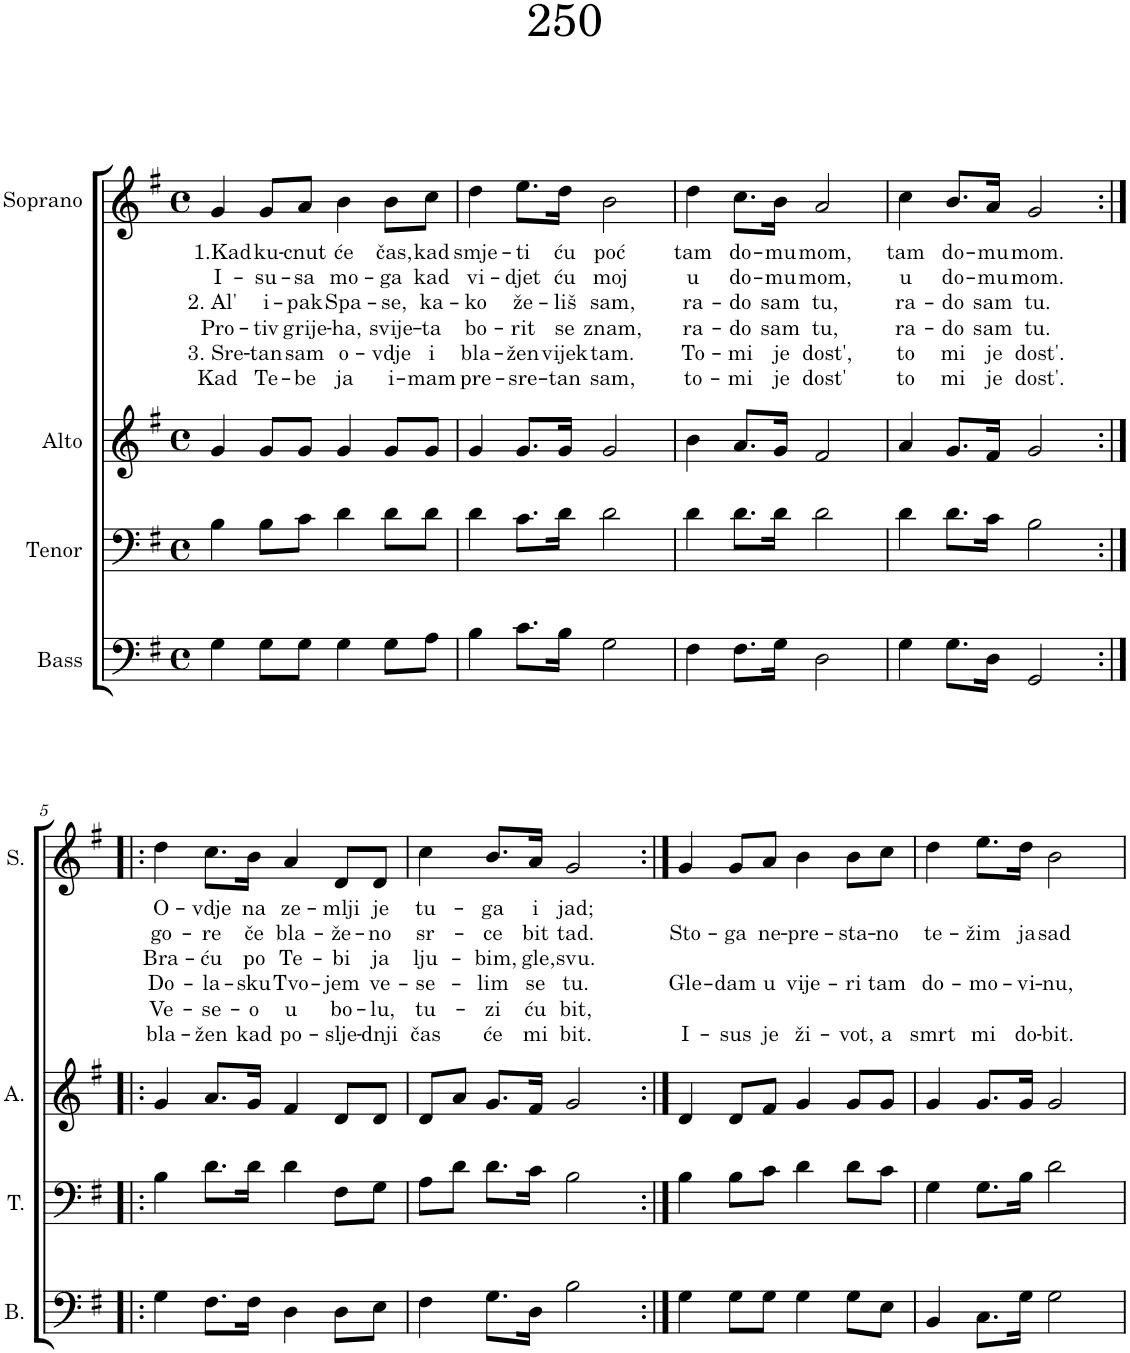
**kern	**kern	**kern	**kern	**text	**text	**text	**text	**text	**text
*part4	*part3	*part2	*part1	*part1	*part1	*part1	*part1	*part1	*part1
*staff4	*staff3	*staff2	*staff1	*staff1	*staff1	*staff1	*staff1	*staff1	*staff1
*I"Bass	*I"Tenor	*I"Alto	*I"Soprano	*	*	*	*	*	*
*I'B.	*I'T.	*I'A.	*I'S.	*	*	*	*	*	*
*clefF4	*clefF4	*clefG2	*clefG2	*	*	*	*	*	*
*k[f#]	*k[f#]	*k[f#]	*k[f#]	*	*	*	*	*	*
*M4/4	*M4/4	*M4/4	*M4/4	*	*	*	*	*	*
*met(c)	*met(c)	*met(c)	*met(c)	*	*	*	*	*	*
=1	=1	=1	=1	=1	=1	=1	=1	=1	=1
!	!	!	!	!LO:LY:b	!LO:LY:b	!LO:LY:b	!LO:LY:b	!LO:LY:b	!LO:LY:b
4G\	4B\	4g/	4g/	1.Kad	I-	2. Al'	Pro-	3. Sre-	Kad
!	!	!	!	!LO:LY:b	!LO:LY:b	!LO:LY:b	!LO:LY:b	!LO:LY:b	!LO:LY:b
8G\L	8B\L	8g/L	8g/L	ku-	-su-	i-	-tiv	-tan	Te-
!	!	!	!	!LO:LY:b	!LO:LY:b	!LO:LY:b	!LO:LY:b	!LO:LY:b	!LO:LY:b
8G\J	8c\J	8g/J	8a/J	-cnut	-sa	-pak	grije-	sam	-be
!	!	!	!	!LO:LY:b	!LO:LY:b	!LO:LY:b	!LO:LY:b	!LO:LY:b	!LO:LY:b
4G\	4d\	4g/	4b\	će	mo-	Spa-	-ha,	o-	ja
!	!	!	!	!LO:LY:b	!LO:LY:b	!LO:LY:b	!LO:LY:b	!LO:LY:b	!LO:LY:b
8G\L	8d\L	8g/L	8b\L	čas,	-ga	-se,	svije-	-vdje	i-
!	!	!	!	!LO:LY:b	!LO:LY:b	!LO:LY:b	!LO:LY:b	!LO:LY:b	!LO:LY:b
8A\J	8d\J	8g/J	8cc\J	kad	kad	ka-	-ta	i	-mam
=2	=2	=2	=2	=2	=2	=2	=2	=2	=2
!	!	!	!	!LO:LY:b	!LO:LY:b	!LO:LY:b	!LO:LY:b	!LO:LY:b	!LO:LY:b
4B\	4d\	4g/	4dd\	smje-	vi-	-ko	bo-	bla-	pre-
!	!	!	!	!LO:LY:b	!LO:LY:b	!LO:LY:b	!LO:LY:b	!LO:LY:b	!LO:LY:b
8.c\L	8.c\L	8.g/L	8.ee\L	-ti	-djet	že-	-rit	-žen	-sre-
!	!	!	!	!LO:LY:b	!LO:LY:b	!LO:LY:b	!LO:LY:b	!LO:LY:b	!LO:LY:b
16B\Jk	16d\Jk	16g/Jk	16dd\Jk	ću	ću	-liš	se	vijek	-tan
!	!	!	!	!LO:LY:b	!LO:LY:b	!LO:LY:b	!LO:LY:b	!LO:LY:b	!LO:LY:b
2G\	2d\	2g/	2b\	poć	moj	sam,	znam,	tam.	sam,
=3	=3	=3	=3	=3	=3	=3	=3	=3	=3
!	!	!	!	!LO:LY:b	!LO:LY:b	!LO:LY:b	!LO:LY:b	!LO:LY:b	!LO:LY:b
4F#\	4d\	4b\	4dd\	tam	u	ra-	ra-	To-	to-
!	!	!	!	!LO:LY:b	!LO:LY:b	!LO:LY:b	!LO:LY:b	!LO:LY:b	!LO:LY:b
8.F#\L	8.d\L	8.a/L	8.cc\L	do-	do-	-do	-do	-mi	-mi
!	!	!	!	!LO:LY:b	!LO:LY:b	!LO:LY:b	!LO:LY:b	!LO:LY:b	!LO:LY:b
16G\Jk	16d\Jk	16g/Jk	16b\Jk	-mu	-mu	sam	sam	je	je
!	!	!	!	!LO:LY:b	!LO:LY:b	!LO:LY:b	!LO:LY:b	!LO:LY:b	!LO:LY:b
2D\	2d\	2f#/	2a/	mom,	mom,	tu,	tu,	dost',	dost'
=4	=4	=4	=4	=4	=4	=4	=4	=4	=4
!	!	!	!	!LO:LY:b	!LO:LY:b	!LO:LY:b	!LO:LY:b	!LO:LY:b	!LO:LY:b
4G\	4d\	4a/	4cc\	tam	u	ra-	ra-	to	to
!	!	!	!	!LO:LY:b	!LO:LY:b	!LO:LY:b	!LO:LY:b	!LO:LY:b	!LO:LY:b
8.G\L	8.d\L	8.g/L	8.b/L	do-	do-	-do	-do	mi	mi
!	!	!	!	!LO:LY:b	!LO:LY:b	!LO:LY:b	!LO:LY:b	!LO:LY:b	!LO:LY:b
16D\Jk	16c\Jk	16f#/Jk	16a/Jk	-mu	-mu	sam	sam	je	je
!	!	!	!	!LO:LY:b	!LO:LY:b	!LO:LY:b	!LO:LY:b	!LO:LY:b	!LO:LY:b
2GG/	2B\	2g/	2g/	mom.	mom.	tu.	tu.	dost'.	dost'.
!!LO:LB:g=z
=5:|!|:	=5:|!|:	=5:|!|:	=5:|!|:	=5:|!|:	=5:|!|:	=5:|!|:	=5:|!|:	=5:|!|:	=5:|!|:
!	!	!	!	!LO:LY:b	!LO:LY:b	!LO:LY:b	!LO:LY:b	!LO:LY:b	!LO:LY:b
4G\	4B\	4g/	4dd\	O-	go-	Bra-	Do-	Ve-	bla-
!	!	!	!	!LO:LY:b	!LO:LY:b	!LO:LY:b	!LO:LY:b	!LO:LY:b	!LO:LY:b
8.F#\L	8.d\L	8.a/L	8.cc\L	-vdje	-re	-ću	-la-	-se-	-žen
!	!	!	!	!LO:LY:b	!LO:LY:b	!LO:LY:b	!LO:LY:b	!LO:LY:b	!LO:LY:b
16F#\Jk	16d\Jk	16g/Jk	16b\Jk	na	če	po	-sku	-o	kad
!	!	!	!	!LO:LY:b	!LO:LY:b	!LO:LY:b	!LO:LY:b	!LO:LY:b	!LO:LY:b
4D\	4d\	4f#/	4a/	ze-	bla-	Te-	Tvo-	u	po-
!	!	!	!	!LO:LY:b	!LO:LY:b	!LO:LY:b	!LO:LY:b	!LO:LY:b	!LO:LY:b
8D\L	8F#\L	8d/L	8d/L	-mlji	-že-	-bi	-jem	bo-	-slje-
!	!	!	!	!LO:LY:b	!LO:LY:b	!LO:LY:b	!LO:LY:b	!LO:LY:b	!LO:LY:b
8E\J	8G\J	8d/J	8d/J	je	-no	ja	ve-	-lu,	-dnji
=6	=6	=6	=6	=6	=6	=6	=6	=6	=6
!	!	!	!	!LO:LY:b	!LO:LY:b	!LO:LY:b	!LO:LY:b	!LO:LY:b	!LO:LY:b
4F#\	8A\L	8d/L	4cc\	tu-	sr-	lju-	-se-	tu-	čas
.	8d\J	8a/J	.	.	.	.	.	.	.
!	!	!	!	!LO:LY:b	!LO:LY:b	!LO:LY:b	!LO:LY:b	!LO:LY:b	!LO:LY:b
8.G\L	8.d\L	8.g/L	8.b/L	-ga	-ce	-bim,	-lim	-zi	će
!	!	!	!	!LO:LY:b	!LO:LY:b	!LO:LY:b	!LO:LY:b	!LO:LY:b	!LO:LY:b
16D\Jk	16c\Jk	16f#/Jk	16a/Jk	i	bit	gle,	se	ću	mi
!	!	!	!	!LO:LY:b	!LO:LY:b	!LO:LY:b	!LO:LY:b	!LO:LY:b	!LO:LY:b
2B\	2B\	2g/	2g/	jad;	tad.	svu.	tu.	bit,	bit.
=7:|!	=7:|!	=7:|!	=7:|!	=7:|!	=7:|!	=7:|!	=7:|!	=7:|!	=7:|!
!	!	!	!	!	!LO:LY:b	!	!LO:LY:b	!	!LO:LY:b
4G\	4B\	4d/	4g/	.	Sto-	.	Gle-	.	I-
!	!	!	!	!	!LO:LY:b	!	!LO:LY:b	!	!LO:LY:b
8G\L	8B\L	8d/L	8g/L	.	-ga	.	-dam	.	-sus
!	!	!	!	!	!LO:LY:b	!	!LO:LY:b	!	!LO:LY:b
8G\J	8c\J	8f#/J	8a/J	.	ne-	.	u	.	je
!	!	!	!	!	!LO:LY:b	!	!LO:LY:b	!	!LO:LY:b
4G\	4d\	4g/	4b\	.	-pre-	.	vije-	.	ži-
!	!	!	!	!	!LO:LY:b	!	!LO:LY:b	!	!LO:LY:b
8G\L	8d\L	8g/L	8b\L	.	-sta-	.	-ri	.	-vot,
!	!	!	!	!	!LO:LY:b	!	!LO:LY:b	!	!LO:LY:b
8E\J	8c\J	8g/J	8cc\J	.	-no	.	tam	.	a
=8	=8	=8	=8	=8	=8	=8	=8	=8	=8
!	!	!	!	!	!LO:LY:b	!	!LO:LY:b	!	!LO:LY:b
4BB/	4G\	4g/	4dd\	.	te-	.	do-	.	smrt
!	!	!	!	!	!LO:LY:b	!	!LO:LY:b	!	!LO:LY:b
8.C\L	8.G\L	8.g/L	8.ee\L	.	-žim	.	-mo-	.	mi
!	!	!	!	!	!LO:LY:b	!	!LO:LY:b	!	!LO:LY:b
16G\Jk	16B\Jk	16g/Jk	16dd\Jk	.	ja	.	-vi-	.	do-
!	!	!	!	!	!LO:LY:b	!	!LO:LY:b	!	!LO:LY:b
2G\	2d\	2g/	2b\	.	sad	.	-nu,	.	-bit.
=	=	=	=	=	=	=	=	=	=
*-	*-	*-	*-	*-	*-	*-	*-	*-	*-
